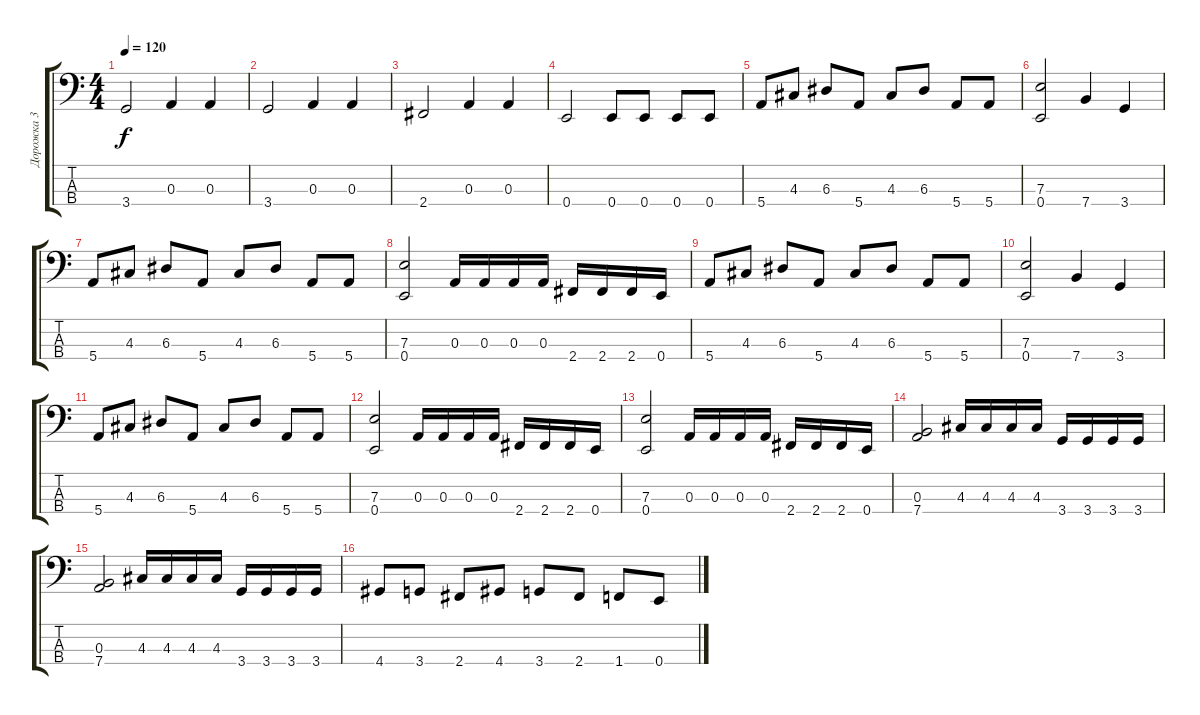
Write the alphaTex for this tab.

\track ("Дорожка 3" "Дорожка 3") {instrument electricbassfinger}
\staff {score tabs}
\tuning (G2 D2 A1 E1) {hide}
\ts (4 4)
\tempo 120
\clef f4
\ks c
3.4.2{dy f} 0.3.4 0.3.4 |
3.4.2 0.3.4 0.3.4 |
2.4.2 0.3.4 0.3.4 |
0.4.2 0.4.8 0.4.8 0.4.8 0.4.8 |
5.4.8 4.3.8 6.3.8 5.4.8 4.3.8 6.3.8 5.4.8 5.4.8 |
(7.3 0.4).2 7.4.4 3.4.4 |
5.4.8 4.3.8 6.3.8 5.4.8 4.3.8 6.3.8 5.4.8 5.4.8 |
(7.3 0.4).2 0.3.16 0.3.16 0.3.16 0.3.16 2.4.16 2.4.16 2.4.16 0.4.16 |
5.4.8 4.3.8 6.3.8 5.4.8 4.3.8 6.3.8 5.4.8 5.4.8 |
(7.3 0.4).2 7.4.4 3.4.4 |
5.4.8 4.3.8 6.3.8 5.4.8 4.3.8 6.3.8 5.4.8 5.4.8 |
(7.3 0.4).2 0.3.16 0.3.16 0.3.16 0.3.16 2.4.16 2.4.16 2.4.16 0.4.16 |
(7.3 0.4).2 0.3.16 0.3.16 0.3.16 0.3.16 2.4.16 2.4.16 2.4.16 0.4.16 |
(0.3 7.4).2 4.3.16 4.3.16 4.3.16 4.3.16 3.4.16 3.4.16 3.4.16 3.4.16 |
(0.3 7.4).2 4.3.16 4.3.16 4.3.16 4.3.16 3.4.16 3.4.16 3.4.16 3.4.16 |
4.4.8 3.4.8 2.4.8 4.4.8 3.4.8 2.4.8 1.4.8 0.4.8
